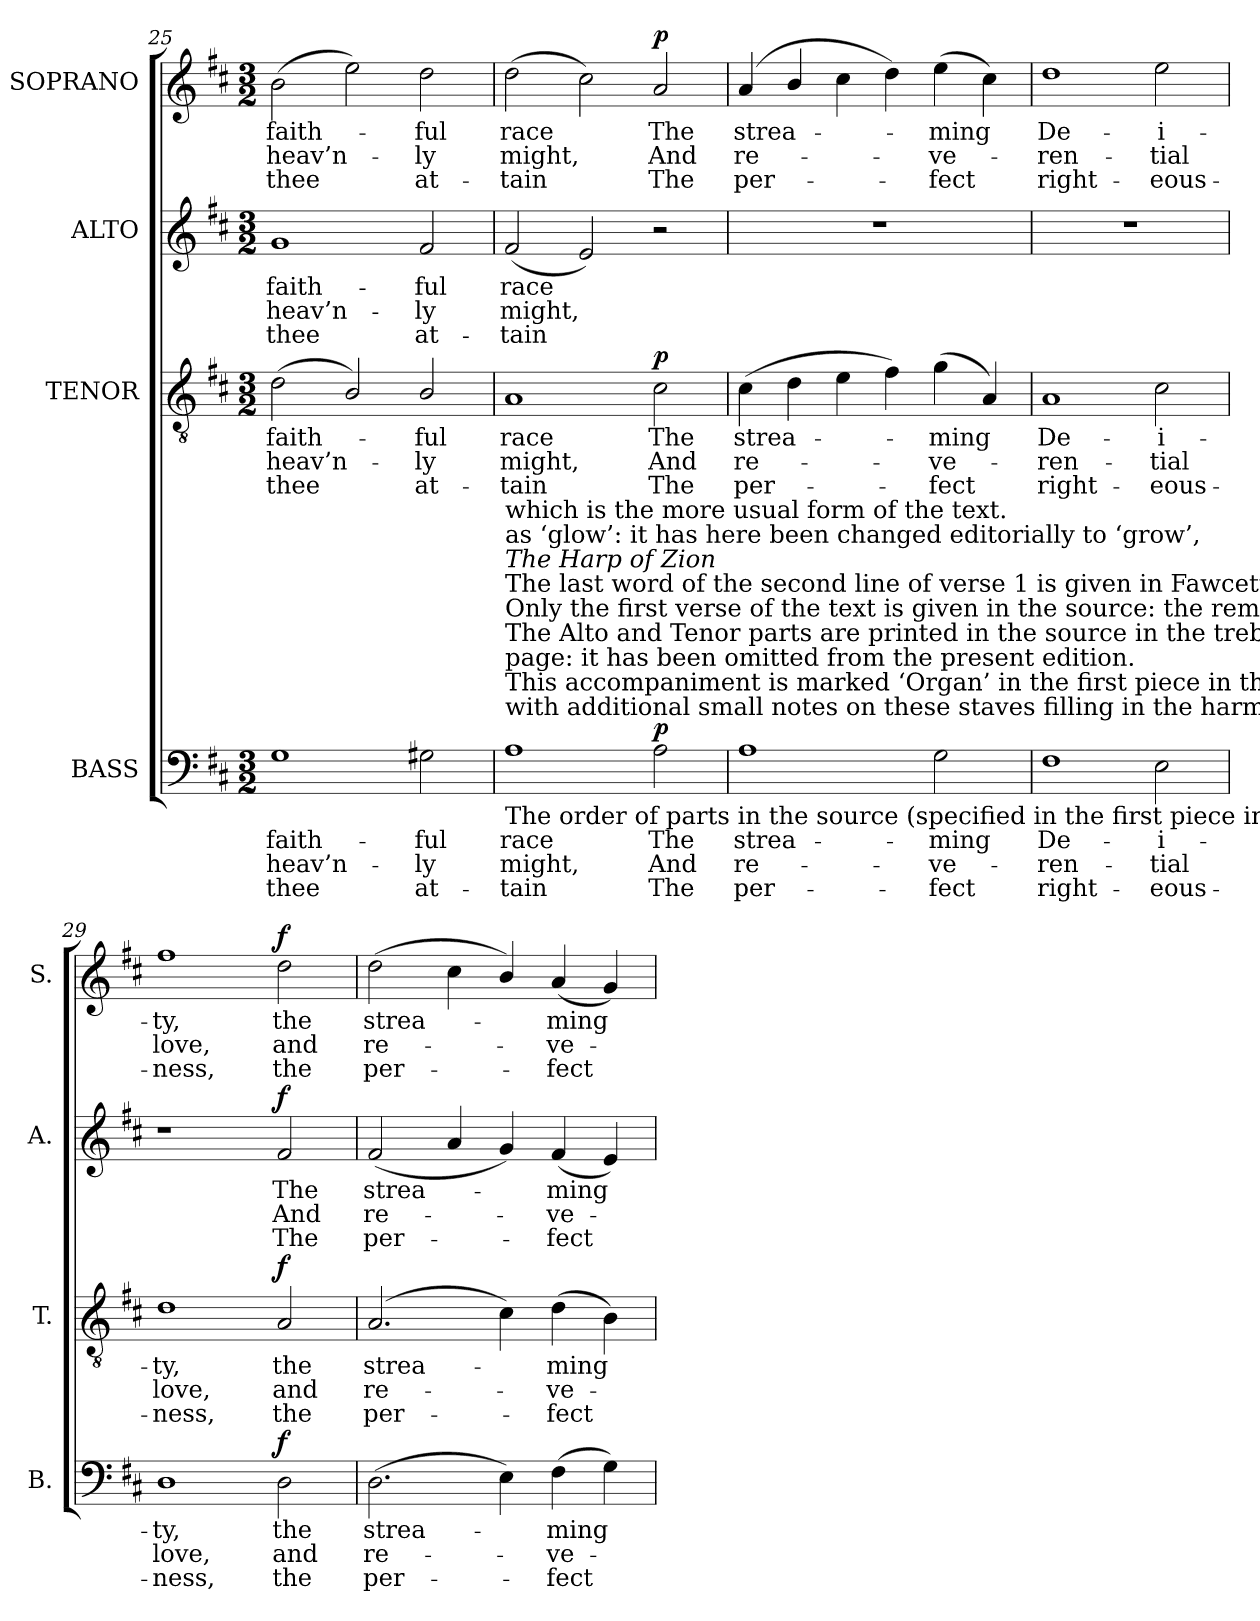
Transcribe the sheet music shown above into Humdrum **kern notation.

**kern	**text	**text	**text	**dynam	**kern	**text	**text	**text	**dynam	**kern	**text	**text	**text	**dynam	**kern	**text	**text	**text	**dynam
*part4	*part4	*part4	*part4	*part4	*part3	*part3	*part3	*part3	*part3	*part2	*part2	*part2	*part2	*part2	*part1	*part1	*part1	*part1	*part1
*staff4	*staff4	*staff4	*staff4	*staff4	*staff3	*staff3	*staff3	*staff3	*staff3	*staff2	*staff2	*staff2	*staff2	*staff2	*staff1	*staff1	*staff1	*staff1	*staff1
*I"BASS	*	*	*	*	*I"TENOR	*	*	*	*	*I"ALTO	*	*	*	*	*I"SOPRANO	*	*	*	*
*I'B.	*	*	*	*	*I'T.	*	*	*	*	*I'A.	*	*	*	*	*I'S.	*	*	*	*
*clefF4	*	*	*	*	*clefGv2	*	*	*	*	*clefG2	*	*	*	*	*clefG2	*	*	*	*
*	*	*	*	*	*ITrd7c12	*	*	*	*	*	*	*	*	*	*	*	*	*	*
*k[f#c#]	*	*	*	*	*k[f#c#]	*	*	*	*	*k[f#c#]	*	*	*	*	*k[f#c#]	*	*	*	*
*D:	*	*	*	*	*D:	*	*	*	*	*D:	*	*	*	*	*D:	*	*	*	*
*M3/2	*	*	*	*	*M3/2	*	*	*	*	*M3/2	*	*	*	*	*M3/2	*	*	*	*
=25	=25	=25	=25	=25	=25	=25	=25	=25	=25	=25	=25	=25	=25	=25	=25	=25	=25	=25	=25
!	!LO:LY:b:color=#000000	!LO:LY:b:color=#000000	!LO:LY:b:color=#000000	!	!	!	!	!	!	!	!	!	!	!	!	!	!	!	!
!	!	!	!	!	!	!LO:LY:b:color=#000000	!LO:LY:b:color=#000000	!LO:LY:b:color=#000000	!	!	!	!	!	!	!	!	!	!	!
!	!	!	!	!	!	!	!	!	!	!	!LO:LY:b:color=#000000	!LO:LY:b:color=#000000	!LO:LY:b:color=#000000	!	!	!	!	!	!
!	!	!	!	!	!	!	!	!	!	!	!	!	!	!	!	!LO:LY:b:color=#000000	!LO:LY:b:color=#000000	!LO:LY:b:color=#000000	!
1Gi	faith-	heav’n-	thee	.	(2Di\	faith-	heav’n-	thee	.	1gi	faith-	heav’n-	thee	.	(2bi\	faith-	heav’n-	thee	.
.	.	.	.	.	2BBi/)	.	.	.	.	.	.	.	.	.	2eei\)	.	.	.	.
!	!LO:LY:b:color=#000000	!LO:LY:b:color=#000000	!LO:LY:b:color=#000000	!	!	!	!	!	!	!	!	!	!	!	!	!	!	!	!
!	!	!	!	!	!	!LO:LY:b:color=#000000	!LO:LY:b:color=#000000	!LO:LY:b:color=#000000	!	!	!	!	!	!	!	!	!	!	!
!	!	!	!	!	!	!	!	!	!	!	!LO:LY:b:color=#000000	!LO:LY:b:color=#000000	!LO:LY:b:color=#000000	!	!	!	!	!	!
!	!	!	!	!	!	!	!	!	!	!	!	!	!	!	!	!LO:LY:b:color=#000000	!LO:LY:b:color=#000000	!LO:LY:b:color=#000000	!
2G#Xi\	-ful	-ly	at-	.	2BBi/	-ful	-ly	at-	.	2f#i/	-ful	-ly	at-	.	2ddi\	-ful	-ly	at-	.
!!LO:LB:g=z
=26	=26	=26	=26	=26	=26	=26	=26	=26	=26	=26	=26	=26	=26	=26	=26	=26	=26	=26	=26
!	!LO:LY:b:color=#000000	!LO:LY:b:color=#000000	!LO:LY:b:color=#000000	!	!	!	!	!	!	!	!	!	!	!	!	!	!	!	!
!	!	!	!	!	!	!LO:LY:b:color=#000000	!LO:LY:b:color=#000000	!LO:LY:b:color=#000000	!	!	!	!	!	!	!	!	!	!	!
!	!	!	!	!	!	!	!	!	!	!	!LO:LY:b:color=#000000	!LO:LY:b:color=#000000	!LO:LY:b:color=#000000	!	!	!	!	!	!
!LO:TX:b:t=The order of parts in the source (specified in the first piece in the book) is Alto - Tenor - Air - Bass. The Air and Bass are bracketed together,	!	!	!	!	!	!	!	!	!	!	!	!	!	!	!	!	!	!	!
!LO:TX:t=with additional small notes on these staves filling in the harmony of a keyboard accompaniment part which doubles the voices.	!	!	!	!	!	!	!	!	!	!	!	!	!	!	!	!	!	!	!
!LO:TX:t=This accompaniment is marked ‘Organ’ in the first piece in the book, and is described as ‘an Accompaniment for the Organ, &c.’ on the title	!	!	!	!	!	!	!	!	!	!	!	!	!	!	!	!	!	!	!
!LO:TX:t=page&colon; it has been omitted from the present edition.	!	!	!	!	!	!	!	!	!	!	!	!	!	!	!	!	!	!	!
!LO:TX:t=The Alto and Tenor parts are printed in the source in the treble clef, an octave above sounding pitch.	!	!	!	!	!	!	!	!	!	!	!	!	!	!	!	!	!	!	!
!LO:TX:t=Only the first verse of the text is given in the source&colon; the remainder of the text has here been added editiorially.	!	!	!	!	!	!	!	!	!	!	!	!	!	!	!	!	!	!	!
!LO:TX:t=The last word of the second line of verse 1 is given in Fawcett’s	!	!	!	!	!	!	!	!	!	!	!	!	!	!	!	!	!	!	!
!LO:TX:i:t=The Harp of Zion	!	!	!	!	!	!	!	!	!	!	!	!	!	!	!	!	!	!	!
!LO:TX:t=as ‘glow’&colon; it has here been changed editorially to ‘grow’,	!	!	!	!	!	!	!	!	!	!	!	!	!	!	!	!	!	!	!
!LO:TX:t=which is the more usual form of the text.	!	!	!	!	!	!	!	!	!	!	!	!	!	!	!	!	!	!	!
!	!	!	!	!	!	!	!	!	!	!	!	!	!	!	!	!LO:LY:b:color=#000000	!LO:LY:b:color=#000000	!LO:LY:b:color=#000000	!
1Ai	race	might,	-tain	.	1AAi	race	might,	-tain	.	(2f#i/	race	might,	-tain	.	(2ddi\	race	might,	-tain	.
.	.	.	.	.	.	.	.	.	.	2ei/)	.	.	.	.	2cc#i\)	.	.	.	.
!	!LO:LY:b:color=#000000	!LO:LY:b:color=#000000	!LO:LY:b:color=#000000	!	!	!	!	!	!	!	!	!	!	!	!	!	!	!	!
!	!	!	!	!	!	!LO:LY:b:color=#000000	!LO:LY:b:color=#000000	!LO:LY:b:color=#000000	!	!	!	!	!	!	!	!	!	!	!
!	!	!	!	!	!	!	!	!	!	!	!	!	!	!	!	!LO:LY:b:color=#000000	!LO:LY:b:color=#000000	!LO:LY:b:color=#000000	!
2Ai\	The	And	The	p	2C#i\	The	And	The	p	2r	.	.	.	.	2ai/	The	And	The	p
=27	=27	=27	=27	=27	=27	=27	=27	=27	=27	=27	=27	=27	=27	=27	=27	=27	=27	=27	=27
!	!LO:LY:b:color=#000000	!LO:LY:b:color=#000000	!LO:LY:b:color=#000000	!	!	!	!	!	!	!	!	!	!	!	!	!	!	!	!
!	!	!	!	!	!	!LO:LY:b:color=#000000	!LO:LY:b:color=#000000	!LO:LY:b:color=#000000	!	!LO:N:vis=1	!	!	!	!	!	!	!	!	!
!	!	!	!	!	!	!	!	!	!	!	!	!	!	!	!	!LO:LY:b:color=#000000	!LO:LY:b:color=#000000	!LO:LY:b:color=#000000	!
1Ai	strea-	re-	per-	.	(4C#i\	strea-	re-	per-	.	1.r	.	.	.	.	(4ai/	strea-	re-	per-	.
.	.	.	.	.	4Di\	.	.	.	.	.	.	.	.	.	4bi/	.	.	.	.
.	.	.	.	.	4Ei\	.	.	.	.	.	.	.	.	.	4cc#i\	.	.	.	.
.	.	.	.	.	4F#i\)	.	.	.	.	.	.	.	.	.	4ddi\)	.	.	.	.
!	!LO:LY:b:color=#000000	!LO:LY:b:color=#000000	!LO:LY:b:color=#000000	!	!	!	!	!	!	!	!	!	!	!	!	!	!	!	!
!	!	!	!	!	!	!LO:LY:b:color=#000000	!LO:LY:b:color=#000000	!LO:LY:b:color=#000000	!	!	!	!	!	!	!	!	!	!	!
!	!	!	!	!	!	!	!	!	!	!	!	!	!	!	!	!LO:LY:b:color=#000000	!LO:LY:b:color=#000000	!LO:LY:b:color=#000000	!
2Gi\	-ming	-ve-	-fect	.	(4Gi\	-ming	-ve-	-fect	.	.	.	.	.	.	(4eei\	-ming	-ve-	-fect	.
.	.	.	.	.	4AAi/)	.	.	.	.	.	.	.	.	.	4cc#i\)	.	.	.	.
=28	=28	=28	=28	=28	=28	=28	=28	=28	=28	=28	=28	=28	=28	=28	=28	=28	=28	=28	=28
!	!LO:LY:b:color=#000000	!LO:LY:b:color=#000000	!LO:LY:b:color=#000000	!	!	!	!	!	!	!	!	!	!	!	!	!	!	!	!
!	!	!	!	!	!	!LO:LY:b:color=#000000	!LO:LY:b:color=#000000	!LO:LY:b:color=#000000	!	!LO:N:vis=1	!	!	!	!	!	!	!	!	!
!	!	!	!	!	!	!	!	!	!	!	!	!	!	!	!	!LO:LY:b:color=#000000	!LO:LY:b:color=#000000	!LO:LY:b:color=#000000	!
1F#i	De-	-ren-	right-	.	1AAi	De-	-ren-	right-	.	1.r	.	.	.	.	1ddi	De-	-ren-	right-	.
!	!LO:LY:b:color=#000000	!LO:LY:b:color=#000000	!LO:LY:b:color=#000000	!	!	!	!	!	!	!	!	!	!	!	!	!	!	!	!
!	!	!	!	!	!	!LO:LY:b:color=#000000	!LO:LY:b:color=#000000	!LO:LY:b:color=#000000	!	!	!	!	!	!	!	!	!	!	!
!	!	!	!	!	!	!	!	!	!	!	!	!	!	!	!	!LO:LY:b:color=#000000	!LO:LY:b:color=#000000	!LO:LY:b:color=#000000	!
2Ei\	-i-	-tial	-eous-	.	2C#i\	-i-	-tial	-eous-	.	.	.	.	.	.	2eei\	-i-	-tial	-eous-	.
=29	=29	=29	=29	=29	=29	=29	=29	=29	=29	=29	=29	=29	=29	=29	=29	=29	=29	=29	=29
!	!LO:LY:b:color=#000000	!LO:LY:b:color=#000000	!LO:LY:b:color=#000000	!	!	!	!	!	!	!	!	!	!	!	!	!	!	!	!
!	!	!	!	!	!	!LO:LY:b:color=#000000	!LO:LY:b:color=#000000	!LO:LY:b:color=#000000	!	!	!	!	!	!	!	!	!	!	!
!	!	!	!	!	!	!	!	!	!	!	!	!	!	!	!	!LO:LY:b:color=#000000	!LO:LY:b:color=#000000	!LO:LY:b:color=#000000	!
1Di	-ty,	love,	-ness,	.	1Di	-ty,	love,	-ness,	.	1r	.	.	.	.	1ff#i	-ty,	love,	-ness,	.
!	!LO:LY:b:color=#000000	!LO:LY:b:color=#000000	!LO:LY:b:color=#000000	!	!	!	!	!	!	!	!	!	!	!	!	!	!	!	!
!	!	!	!	!	!	!LO:LY:b:color=#000000	!LO:LY:b:color=#000000	!LO:LY:b:color=#000000	!	!	!	!	!	!	!	!	!	!	!
!	!	!	!	!	!	!	!	!	!	!	!LO:LY:b:color=#000000	!LO:LY:b:color=#000000	!LO:LY:b:color=#000000	!	!	!	!	!	!
!	!	!	!	!	!	!	!	!	!	!	!	!	!	!	!	!LO:LY:b:color=#000000	!LO:LY:b:color=#000000	!LO:LY:b:color=#000000	!
2Di\	the	and	the	f	2AAi/	the	and	the	f	2f#i/	The	And	The	f	2ddi\	the	and	the	f
=30	=30	=30	=30	=30	=30	=30	=30	=30	=30	=30	=30	=30	=30	=30	=30	=30	=30	=30	=30
!	!LO:LY:b:color=#000000	!LO:LY:b:color=#000000	!LO:LY:b:color=#000000	!	!	!	!	!	!	!	!	!	!	!	!	!	!	!	!
!	!	!	!	!	!	!LO:LY:b:color=#000000	!LO:LY:b:color=#000000	!LO:LY:b:color=#000000	!	!	!	!	!	!	!	!	!	!	!
!	!	!	!	!	!	!	!	!	!	!	!LO:LY:b:color=#000000	!LO:LY:b:color=#000000	!LO:LY:b:color=#000000	!	!	!	!	!	!
!	!	!	!	!	!	!	!	!	!	!	!	!	!	!	!	!LO:LY:b:color=#000000	!LO:LY:b:color=#000000	!LO:LY:b:color=#000000	!
(2.Di\	strea-	re-	per-	.	(2.AAi/	strea-	re-	per-	.	(2f#i/	strea-	re-	per-	.	(2ddi\	strea-	re-	per-	.
.	.	.	.	.	.	.	.	.	.	4ai/	.	.	.	.	4cc#i\	.	.	.	.
4Ei\)	.	.	.	.	4C#i\)	.	.	.	.	4gi/)	.	.	.	.	4bi/)	.	.	.	.
!	!LO:LY:b:color=#000000	!LO:LY:b:color=#000000	!LO:LY:b:color=#000000	!	!	!	!	!	!	!	!	!	!	!	!	!	!	!	!
!	!	!	!	!	!	!LO:LY:b:color=#000000	!LO:LY:b:color=#000000	!LO:LY:b:color=#000000	!	!	!	!	!	!	!	!	!	!	!
!	!	!	!	!	!	!	!	!	!	!	!LO:LY:b:color=#000000	!LO:LY:b:color=#000000	!LO:LY:b:color=#000000	!	!	!	!	!	!
!	!	!	!	!	!	!	!	!	!	!	!	!	!	!	!	!LO:LY:b:color=#000000	!LO:LY:b:color=#000000	!LO:LY:b:color=#000000	!
(4F#i\	-ming	-ve-	-fect	.	(4Di\	-ming	-ve-	-fect	.	(4f#i/	-ming	-ve-	-fect	.	(4ai/	-ming	-ve-	-fect	.
4Gi\)	.	.	.	.	4BBi\)	.	.	.	.	4ei/)	.	.	.	.	4gi/)	.	.	.	.
=	=	=	=	=	=	=	=	=	=	=	=	=	=	=	=	=	=	=	=
*-	*-	*-	*-	*-	*-	*-	*-	*-	*-	*-	*-	*-	*-	*-	*-	*-	*-	*-	*-
